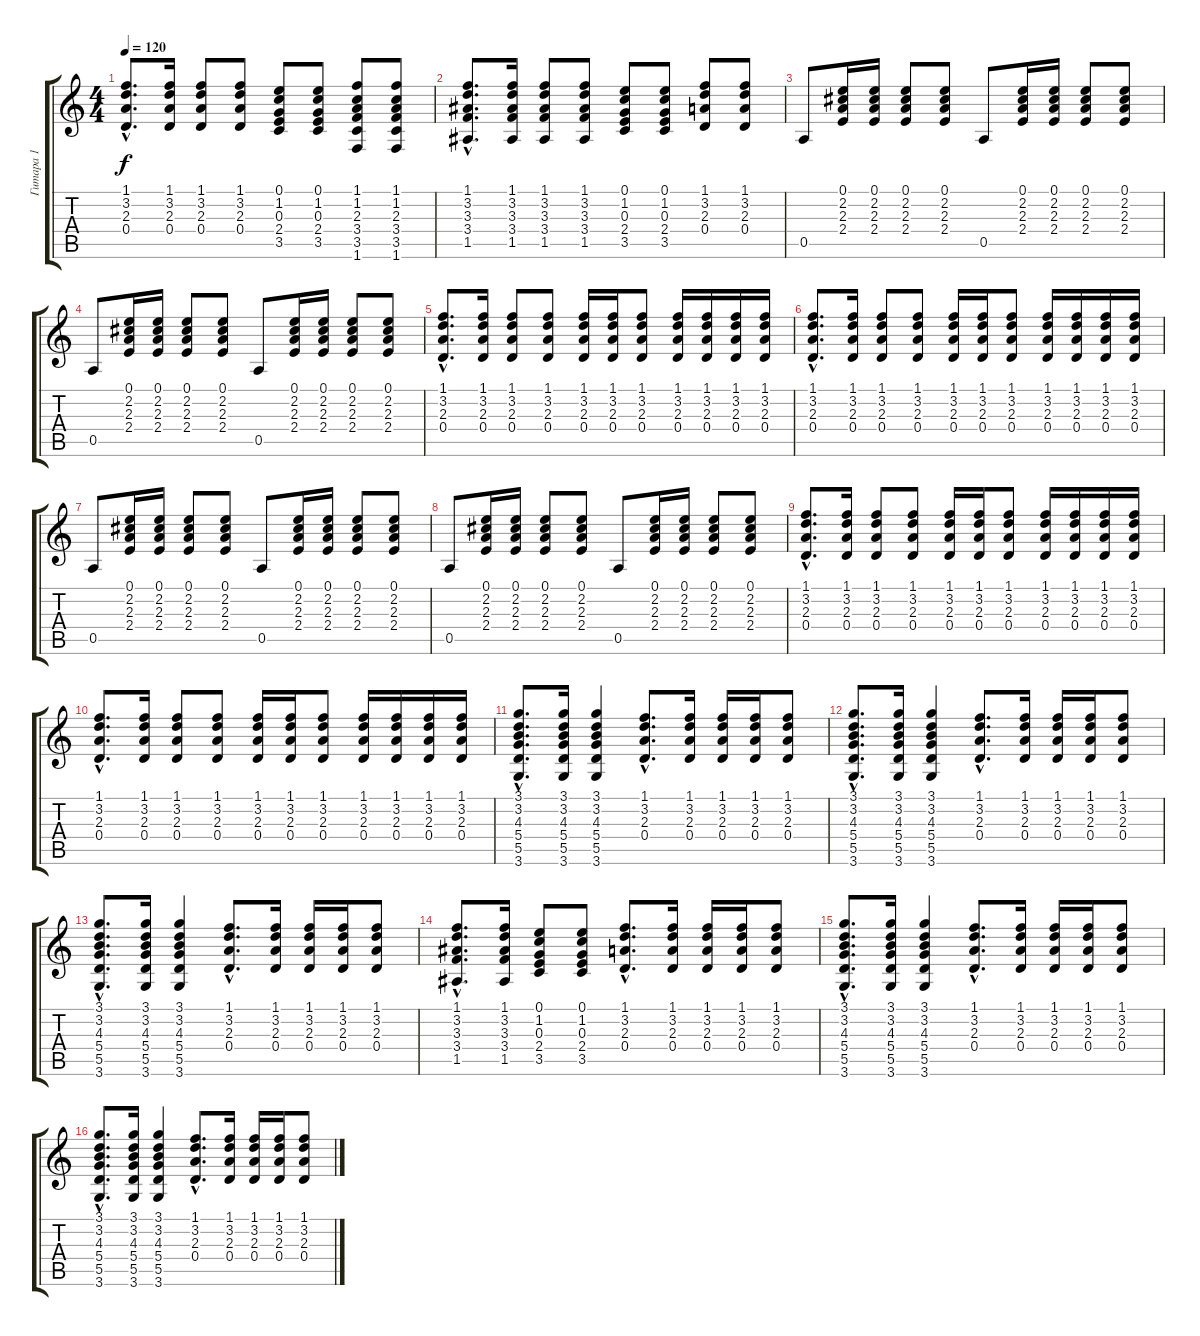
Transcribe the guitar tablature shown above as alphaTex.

\track ("Гитара 1" "Гитара 1") {instrument acousticguitarsteel}
\staff {score tabs}
\tuning (E4 B3 G3 D3 A2 E2) {hide}
\ts (4 4)
\tempo 120
\clef g2
\ks c
(1.1{hac} 3.2{hac} 2.3{hac} 0.4{hac}).8{d dy f} (1.1 3.2 2.3 0.4).16 (1.1 3.2 2.3 0.4).8 (1.1 3.2 2.3 0.4).8 (0.1 1.2 0.3 2.4 3.5).8 (0.1 1.2 0.3 2.4 3.5).8 (1.1 1.2 2.3 3.4 3.5 1.6).8 (1.1 1.2 2.3 3.4 3.5 1.6).8 |
(1.1{hac} 3.2{hac} 3.3{hac} 3.4{hac} 1.5{hac}).8{d} (1.1 3.2 3.3 3.4 1.5).16 (1.1 3.2 3.3 3.4 1.5).8 (1.1 3.2 3.3 3.4 1.5).8 (0.1 1.2 0.3 2.4 3.5).8 (0.1 1.2 0.3 2.4 3.5).8 (1.1 3.2 2.3 0.4).8 (1.1 3.2 2.3 0.4).8 |
0.5.8 (0.1 2.2 2.3 2.4).16 (0.1 2.2 2.3 2.4).16 (0.1 2.2 2.3 2.4).8 (0.1 2.2 2.3 2.4).8 0.5.8 (0.1 2.2 2.3 2.4).16 (0.1 2.2 2.3 2.4).16 (0.1 2.2 2.3 2.4).8 (0.1 2.2 2.3 2.4).8 |
0.5.8 (0.1 2.2 2.3 2.4).16 (0.1 2.2 2.3 2.4).16 (0.1 2.2 2.3 2.4).8 (0.1 2.2 2.3 2.4).8 0.5.8 (0.1 2.2 2.3 2.4).16 (0.1 2.2 2.3 2.4).16 (0.1 2.2 2.3 2.4).8 (0.1 2.2 2.3 2.4).8 |
(1.1{hac} 3.2{hac} 2.3{hac} 0.4{hac}).8{d} (1.1 3.2 2.3 0.4).16 (1.1 3.2 2.3 0.4).8 (1.1 3.2 2.3 0.4).8 (1.1 3.2 2.3 0.4).16 (1.1 3.2 2.3 0.4).16 (1.1 3.2 2.3 0.4).8 (1.1 3.2 2.3 0.4).16 (1.1 3.2 2.3 0.4).16 (1.1 3.2 2.3 0.4).16 (1.1 3.2 2.3 0.4).16 |
(1.1{hac} 3.2{hac} 2.3{hac} 0.4{hac}).8{d} (1.1 3.2 2.3 0.4).16 (1.1 3.2 2.3 0.4).8 (1.1 3.2 2.3 0.4).8 (1.1 3.2 2.3 0.4).16 (1.1 3.2 2.3 0.4).16 (1.1 3.2 2.3 0.4).8 (1.1 3.2 2.3 0.4).16 (1.1 3.2 2.3 0.4).16 (1.1 3.2 2.3 0.4).16 (1.1 3.2 2.3 0.4).16 |
0.5.8 (0.1 2.2 2.3 2.4).16 (0.1 2.2 2.3 2.4).16 (0.1 2.2 2.3 2.4).8 (0.1 2.2 2.3 2.4).8 0.5.8 (0.1 2.2 2.3 2.4).16 (0.1 2.2 2.3 2.4).16 (0.1 2.2 2.3 2.4).8 (0.1 2.2 2.3 2.4).8 |
0.5.8 (0.1 2.2 2.3 2.4).16 (0.1 2.2 2.3 2.4).16 (0.1 2.2 2.3 2.4).8 (0.1 2.2 2.3 2.4).8 0.5.8 (0.1 2.2 2.3 2.4).16 (0.1 2.2 2.3 2.4).16 (0.1 2.2 2.3 2.4).8 (0.1 2.2 2.3 2.4).8 |
(1.1{hac} 3.2{hac} 2.3{hac} 0.4{hac}).8{d} (1.1 3.2 2.3 0.4).16 (1.1 3.2 2.3 0.4).8 (1.1 3.2 2.3 0.4).8 (1.1 3.2 2.3 0.4).16 (1.1 3.2 2.3 0.4).16 (1.1 3.2 2.3 0.4).8 (1.1 3.2 2.3 0.4).16 (1.1 3.2 2.3 0.4).16 (1.1 3.2 2.3 0.4).16 (1.1 3.2 2.3 0.4).16 |
(1.1{hac} 3.2{hac} 2.3{hac} 0.4{hac}).8{d} (1.1 3.2 2.3 0.4).16 (1.1 3.2 2.3 0.4).8 (1.1 3.2 2.3 0.4).8 (1.1 3.2 2.3 0.4).16 (1.1 3.2 2.3 0.4).16 (1.1 3.2 2.3 0.4).8 (1.1 3.2 2.3 0.4).16 (1.1 3.2 2.3 0.4).16 (1.1 3.2 2.3 0.4).16 (1.1 3.2 2.3 0.4).16 |
(3.1{hac} 3.2{hac} 4.3{hac} 5.4{hac} 5.5{hac} 3.6{hac}).8{d} (3.1 3.2 4.3 5.4 5.5 3.6).16 (3.1 3.2 4.3 5.4 5.5 3.6).4 (1.1{hac} 3.2{hac} 2.3{hac} 0.4{hac}).8{d} (1.1 3.2 2.3 0.4).16 (1.1 3.2 2.3 0.4).16 (1.1 3.2 2.3 0.4).16 (1.1 3.2 2.3 0.4).8 |
(3.1{hac} 3.2{hac} 4.3{hac} 5.4{hac} 5.5{hac} 3.6{hac}).8{d} (3.1 3.2 4.3 5.4 5.5 3.6).16 (3.1 3.2 4.3 5.4 5.5 3.6).4 (1.1{hac} 3.2{hac} 2.3{hac} 0.4{hac}).8{d} (1.1 3.2 2.3 0.4).16 (1.1 3.2 2.3 0.4).16 (1.1 3.2 2.3 0.4).16 (1.1 3.2 2.3 0.4).8 |
(3.1{hac} 3.2{hac} 4.3{hac} 5.4{hac} 5.5{hac} 3.6{hac}).8{d} (3.1 3.2 4.3 5.4 5.5 3.6).16 (3.1 3.2 4.3 5.4 5.5 3.6).4 (1.1{hac} 3.2{hac} 2.3{hac} 0.4{hac}).8{d} (1.1 3.2 2.3 0.4).16 (1.1 3.2 2.3 0.4).16 (1.1 3.2 2.3 0.4).16 (1.1 3.2 2.3 0.4).8 |
(1.1{hac} 3.2{hac} 3.3{hac} 3.4{hac} 1.5{hac}).8{d} (1.1 3.2 3.3 3.4 1.5).16 (0.1 1.2 0.3 2.4 3.5).8 (0.1 1.2 0.3 2.4 3.5).8 (1.1{hac} 3.2{hac} 2.3{hac} 0.4{hac}).8{d} (1.1 3.2 2.3 0.4).16 (1.1 3.2 2.3 0.4).16 (1.1 3.2 2.3 0.4).16 (1.1 3.2 2.3 0.4).8 |
(3.1{hac} 3.2{hac} 4.3{hac} 5.4{hac} 5.5{hac} 3.6{hac}).8{d} (3.1 3.2 4.3 5.4 5.5 3.6).16 (3.1 3.2 4.3 5.4 5.5 3.6).4 (1.1{hac} 3.2{hac} 2.3{hac} 0.4{hac}).8{d} (1.1 3.2 2.3 0.4).16 (1.1 3.2 2.3 0.4).16 (1.1 3.2 2.3 0.4).16 (1.1 3.2 2.3 0.4).8 |
(3.1{hac} 3.2{hac} 4.3{hac} 5.4{hac} 5.5{hac} 3.6{hac}).8{d} (3.1 3.2 4.3 5.4 5.5 3.6).16 (3.1 3.2 4.3 5.4 5.5 3.6).4 (1.1{hac} 3.2{hac} 2.3{hac} 0.4{hac}).8{d} (1.1 3.2 2.3 0.4).16 (1.1 3.2 2.3 0.4).16 (1.1 3.2 2.3 0.4).16 (1.1 3.2 2.3 0.4).8
